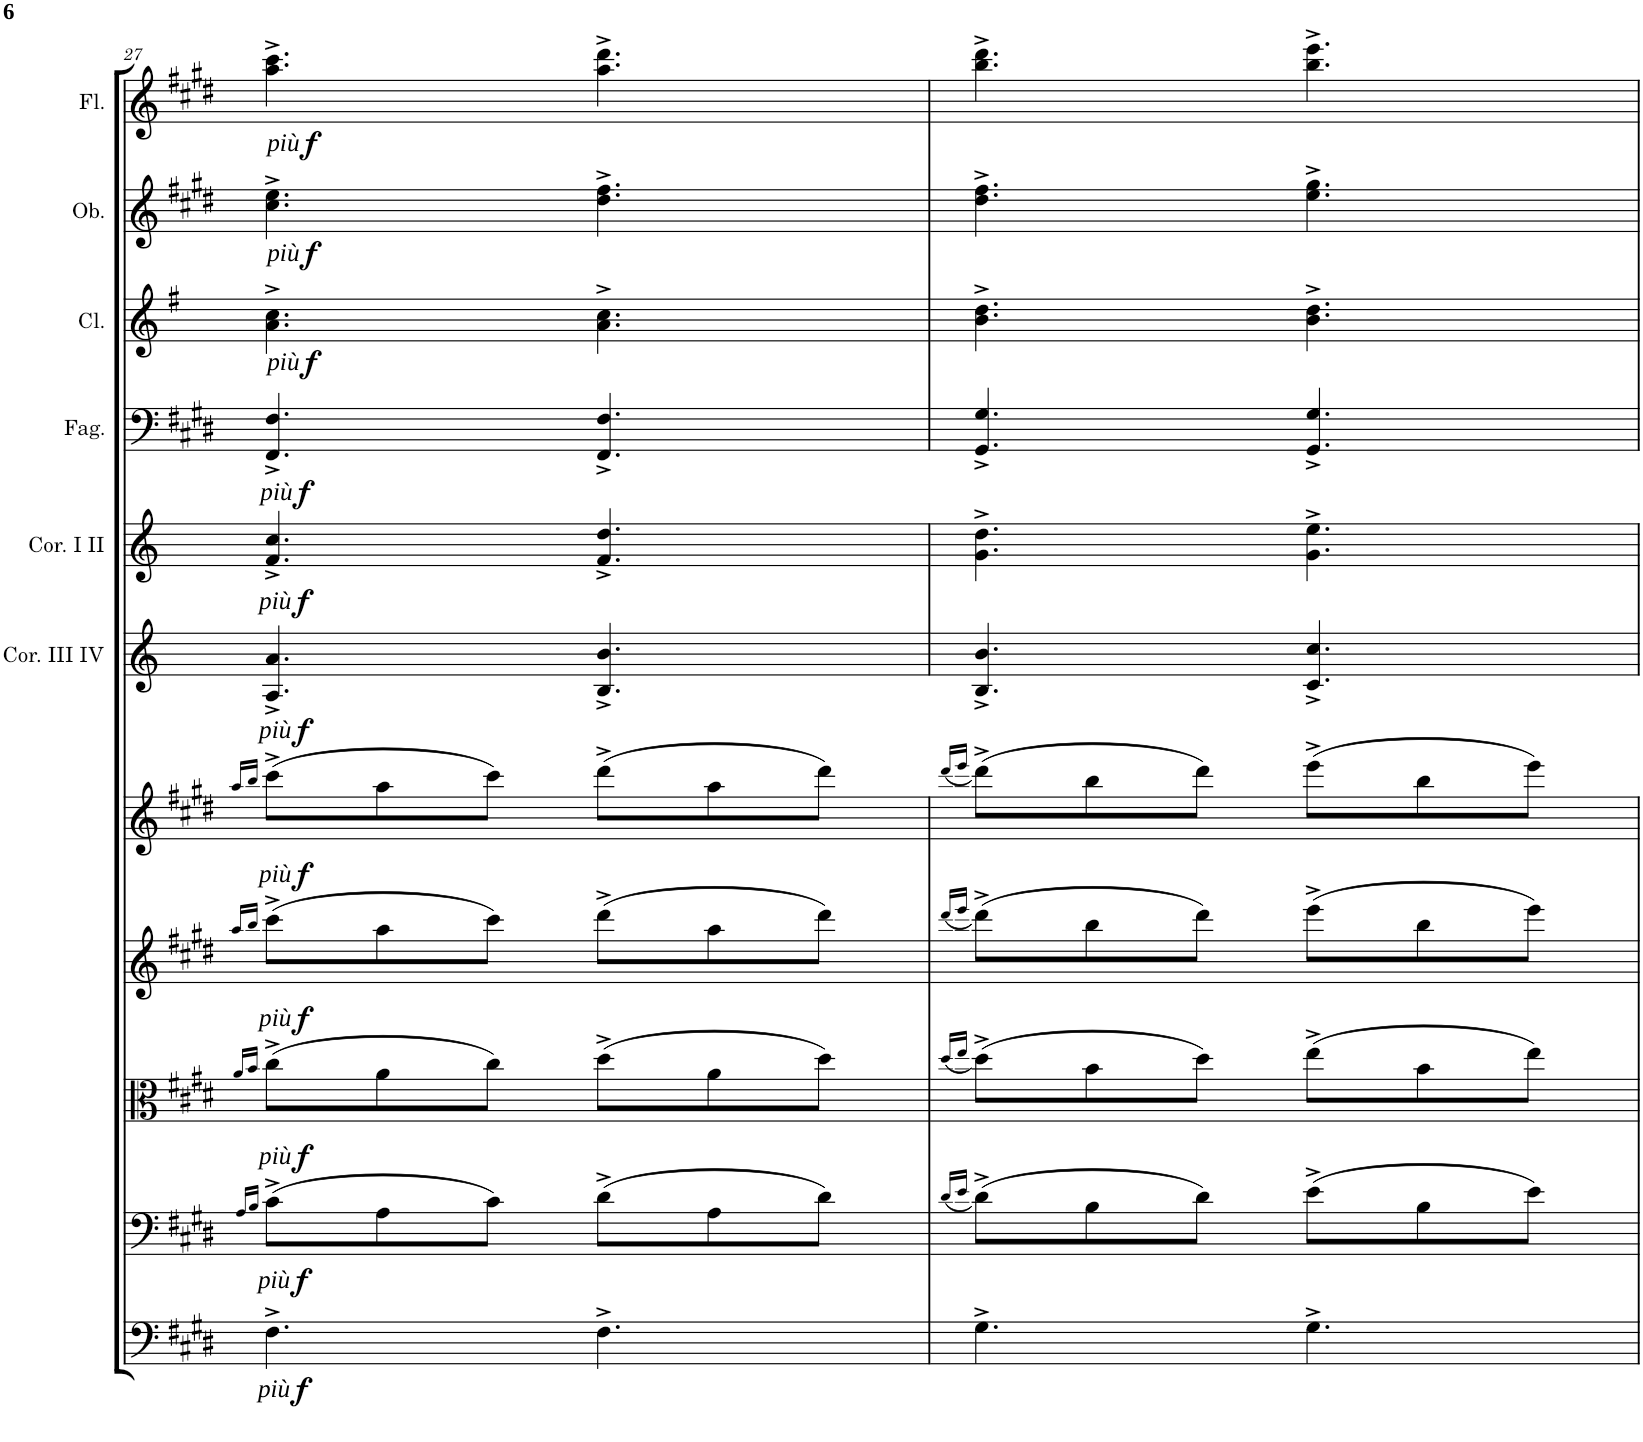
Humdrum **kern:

**kern	**kern	**kern	**kern	**kern	**kern	**kern	**kern	**kern	**kern	**kern
*part11	*part10	*part9	*part8	*part7	*part6	*part5	*part4	*part3	*part2	*part1
*staff11	*staff10	*staff9	*staff8	*staff7	*staff6	*staff5	*staff4	*staff3	*staff2	*staff1
*I"Basso	*I"Violoncello	*I"Viola	*I"Violino II	*I"Violino I	*I"Corni in E III IV	*I"Corni in E I II	*I"Fagotti	*I"Clarinetti in A	*I"Oboi	*I"Flauti
*	*	*	*	*	*I'Cor. III IV	*I'Cor. I II	*I'Fag.	*I'Cl.	*I'Ob.	*I'Fl.
!!LO:PB:g=z
*clefF4	*clefF4	*clefC3	*clefG2	*clefG2	*clefG2	*clefG2	*clefF4	*clefG2	*clefG2	*clefG2
*Trd7c12	*	*	*	*	*Trd5c8	*Trd5c8	*	*Trd2c3	*	*
*k[f#c#g#d#]	*k[f#c#g#d#]	*k[f#c#g#d#]	*k[f#c#g#d#]	*k[f#c#g#d#]	*k[]	*k[]	*k[f#c#g#d#]	*k[f#]	*k[f#c#g#d#]	*k[f#c#g#d#]
*M6/8	*M6/8	*M6/8	*M6/8	*M6/8	*M6/8	*M6/8	*M6/8	*M6/8	*M6/8	*M6/8
=27	=27	=27	=27	=27	=27	=27	=27	=27	=27	=27
.	16qA/LL	16qa/LL	16qaa/LL	16qaa/LL	.	.	.	.	.	.
.	16qB/JJ	16qb/JJ	16qbb/JJ	16qbb/JJ	.	.	.	.	.	.
!	!	!	!	!	!	!	!	!	!	!LO:TX:b:i:t=più
!	!	!	!	!	!	!	!	!	!LO:TX:b:i:t=più	!
!	!	!	!	!	!	!	!	!LO:TX:b:i:t=più	!	!
!	!	!	!	!	!	!	!LO:TX:b:i:t=più	!	!	!
!	!	!	!	!	!	!LO:TX:b:i:t=più	!	!	!	!
!	!	!	!	!	!LO:TX:b:i:t=più	!	!	!	!	!
!	!	!	!	!LO:TX:b:i:t=più	!	!	!	!	!	!
!	!	!	!LO:TX:b:i:t=più	!	!	!	!	!	!	!
!	!	!LO:TX:b:i:t=più	!	!	!	!	!	!	!	!
!	!LO:TX:b:i:t=più	!	!	!	!	!	!	!	!	!
!LO:TX:b:i:t=più	!	!	!	!	!	!	!	!	!	!
4.F#^\	(>8c#^\L	(>8cc#^\L	(>8ccc#^\L	(>8ccc#^\L	4.A/^ 4.a/^	4.f/^ 4.cc/^	4.FF#/^ 4.F#/^	4.a\^ 4.cc\^	4.cc#\^ 4.ee\^	4.aa\^ 4.ccc#\^
.	8A\	8a\	8aa\	8aa\	.	.	.	.	.	.
.	8c#\J)	8cc#\J)	8ccc#\J)	8ccc#\J)	.	.	.	.	.	.
4.F#^\	(8d#^\L	(8dd#^\L	(8ddd#^\L	(8ddd#^\L	4.B/^ 4.b/^	4.f/^ 4.dd/^	4.FF#/^ 4.F#/^	4.a\^ 4.cc\^	4.dd#\^ 4.ff#\^	4.aa\^ 4.ddd#\^
.	8A\	8a\	8aa\	8aa\	.	.	.	.	.	.
.	8d#\J)	8dd#\J)	8ddd#\J)	8ddd#\J)	.	.	.	.	.	.
=28	=28	=28	=28	=28	=28	=28	=28	=28	=28	=28
.	(16qd#/LL	(16qdd#/LL	(16qddd#/LL	(16qddd#/LL	.	.	.	.	.	.
.	16qe/JJ	16qee/JJ	16qeee/JJ	16qeee/JJ	.	.	.	.	.	.
4.G#^\	(>8d#^\L)	(>8dd#^\L)	(>8ddd#^\L)	(>8ddd#^\L)	4.B/^ 4.b/^	4.g\^ 4.dd\^	4.GG#/^ 4.G#/^	4.b\^ 4.dd\^	4.dd#\^ 4.ff#\^	4.bb\^ 4.ddd#\^
.	8B\	8b\	8bb\	8bb\	.	.	.	.	.	.
.	8d#\J)	8dd#\J)	8ddd#\J)	8ddd#\J)	.	.	.	.	.	.
4.G#^\	(8e^\L	(8ee^\L	(8eee^\L	(8eee^\L	4.c/^ 4.cc/^	4.g\^ 4.ee\^	4.GG#/^ 4.G#/^	4.b\^ 4.dd\^	4.ee\^ 4.gg#\^	4.bb\^ 4.eee\^
.	8B\	8b\	8bb\	8bb\	.	.	.	.	.	.
.	8e\J)	8ee\J)	8eee\J)	8eee\J)	.	.	.	.	.	.
=	=	=	=	=	=	=	=	=	=	=
*-	*-	*-	*-	*-	*-	*-	*-	*-	*-	*-
